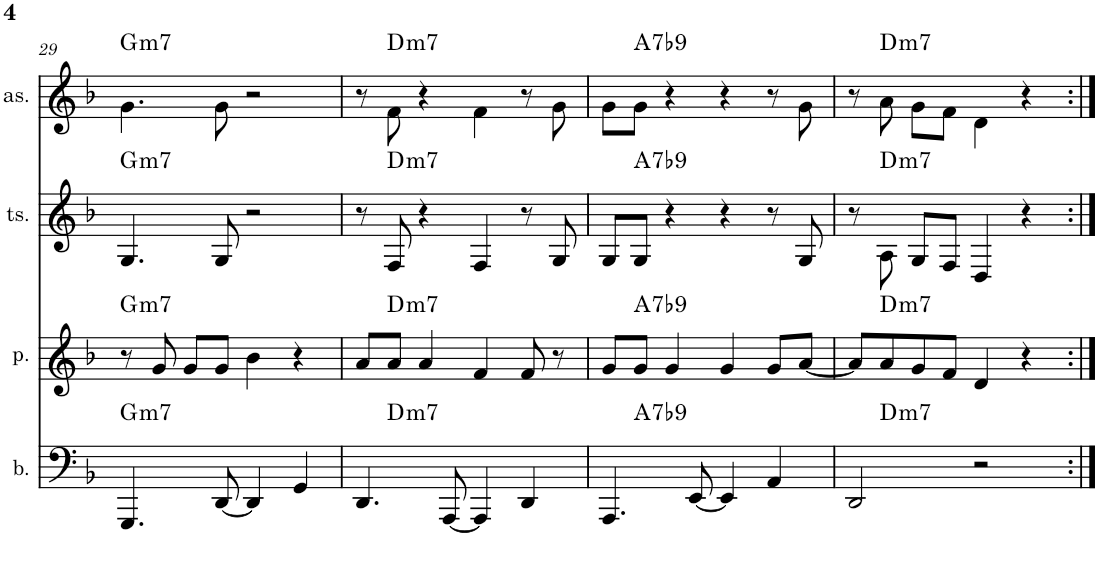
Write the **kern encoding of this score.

**kern	**harte	**kern	**harte	**kern	**harte	**kern	**harte
*part4	*part4	*part3	*part3	*part2	*part2	*part1	*part1
*staff4	*	*staff3	*	*staff2	*	*staff1	*
*I"Double Bass	*	*I"Piano	*	*I"Tenor Sax	*	*I"Alto Sax	*
*I'b.	*	*I'p.	*	*I'ts.	*	*I'as.	*
!!LO:PB:g=z
*clefF4	*	*clefG2	*	*clefG2	*	*clefG2	*
*ITrd7c12	*	*	*	*ITrd8c14	*	*ITrd5c9	*
*k[b-]	*	*k[b-]	*	*k[b-]	*	*k[b-]	*
*d:	*	*d:	*	*d:	*	*d:	*
*M4/4	*	*M4/4	*	*M4/4	*	*M4/4	*
=29	=29	=29	=29	=29	=29	=29	=29
!	!LO:H:kt=m7	!	!LO:H:kt=m7	!	!LO:H:kt=m7	!	!LO:H:kt=m7
4.GGG/	G:min7	8r	G:min7	4.G/	G:min7	4.g\	G:min7
.	.	8g/	.	.	.	.	.
.	.	8g/L	.	.	.	.	.
[8DD/	.	8g/J	.	8G/	.	8g\	.
4DD/]	.	4b-\	.	2r	.	2r	.
4GG/	.	4r	.	.	.	.	.
=30	=30	=30	=30	=30	=30	=30	=30
*^	*	*	*	*	*	*	*
4.DD/	8ryy	.	8a/L	.	8r	.	8r	.
!	!	!LO:H:kt=m7	!	!LO:H:kt=m7	!	!LO:H:kt=m7	!	!LO:H:kt=m7
.	2..ryy	D:min7	8a/J	D:min7	8F/	D:min7	8f\	D:min7
.	.	.	4a/	.	4r	.	4r	.
[8AAA/	.	.	.	.	.	.	.	.
4AAA/]	.	.	4f/	.	4F/	.	4f\	.
4DD/	.	.	8f/	.	8r	.	8r	.
.	.	.	8r	.	8G/	.	8g\	.
=31	=31	=31	=31	=31	=31	=31	=31	=31
4.AAA/	8ryy	.	8g/L	.	8G/L	.	8g\L	.
!	!	!LO:H:kt=7	!	!LO:H:kt=7	!	!LO:H:kt=7	!	!LO:H:kt=7
.	2..ryy	A:7(b9)	8g/J	A:7(b9)	8G/J	A:7(b9)	8g\J	A:7(b9)
.	.	.	4g/	.	4r	.	4r	.
[8EE/	.	.	.	.	.	.	.	.
4EE/]	.	.	4g/	.	4r	.	4r	.
4AA/	.	.	8g/L	.	8r	.	8r	.
.	.	.	[8a/J	.	8G/	.	8g\	.
=32	=32	=32	=32	=32	=32	=32	=32	=32
2DD/	8ryy	.	8a/L]	.	8r	.	8r	.
!	!	!LO:H:kt=m7	!	!LO:H:kt=m7	!	!LO:H:kt=m7	!	!LO:H:kt=m7
.	2..ryy	D:min7	8a/	D:min7	8A\	D:min7	8a\	D:min7
.	.	.	8g/	.	8G/L	.	8g\L	.
.	.	.	8f/J	.	8F/J	.	8f\J	.
2r	.	.	4d/	.	4D/	.	4d\	.
.	.	.	4r	.	4r	.	4r	.
*v	*v	*	*	*	*	*	*	*
=:|!	=:|!	=:|!	=:|!	=:|!	=:|!	=:|!	=:|!
*-	*-	*-	*-	*-	*-	*-	*-
